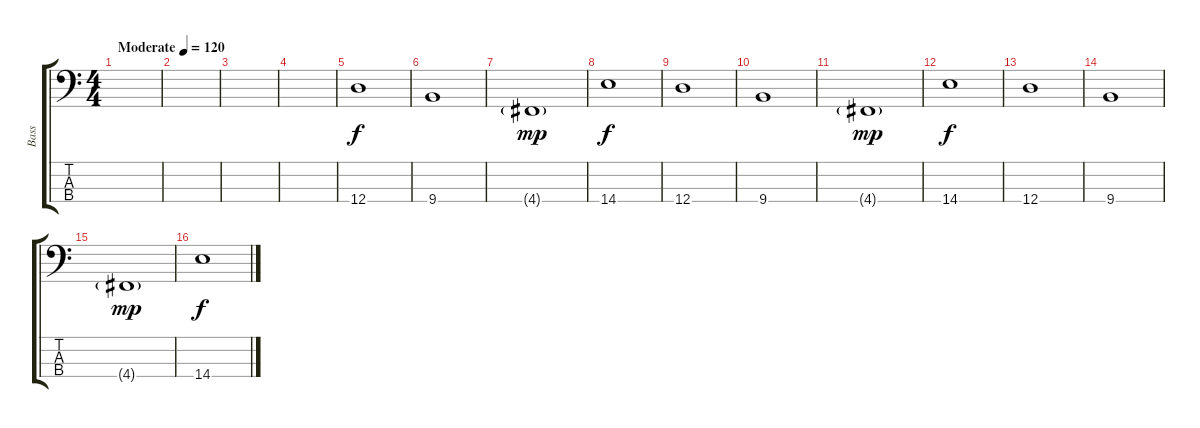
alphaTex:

\track ("Bass" "Bass") {instrument electricbassfinger}
\staff {score tabs}
\tuning (G2 D2 A1 D1) {hide}
\ts (4 4)
\tempo (120 "Moderate")
\clef f4
\ks c
|
|
|
|
12.4.1 |
9.4.1 |
4.4{g}.1{dy mp} |
14.4.1{dy f} |
12.4.1 |
9.4.1 |
4.4{g}.1{dy mp} |
14.4.1{dy f} |
12.4.1 |
9.4.1 |
4.4{g}.1{dy mp} |
14.4.1{dy f}
